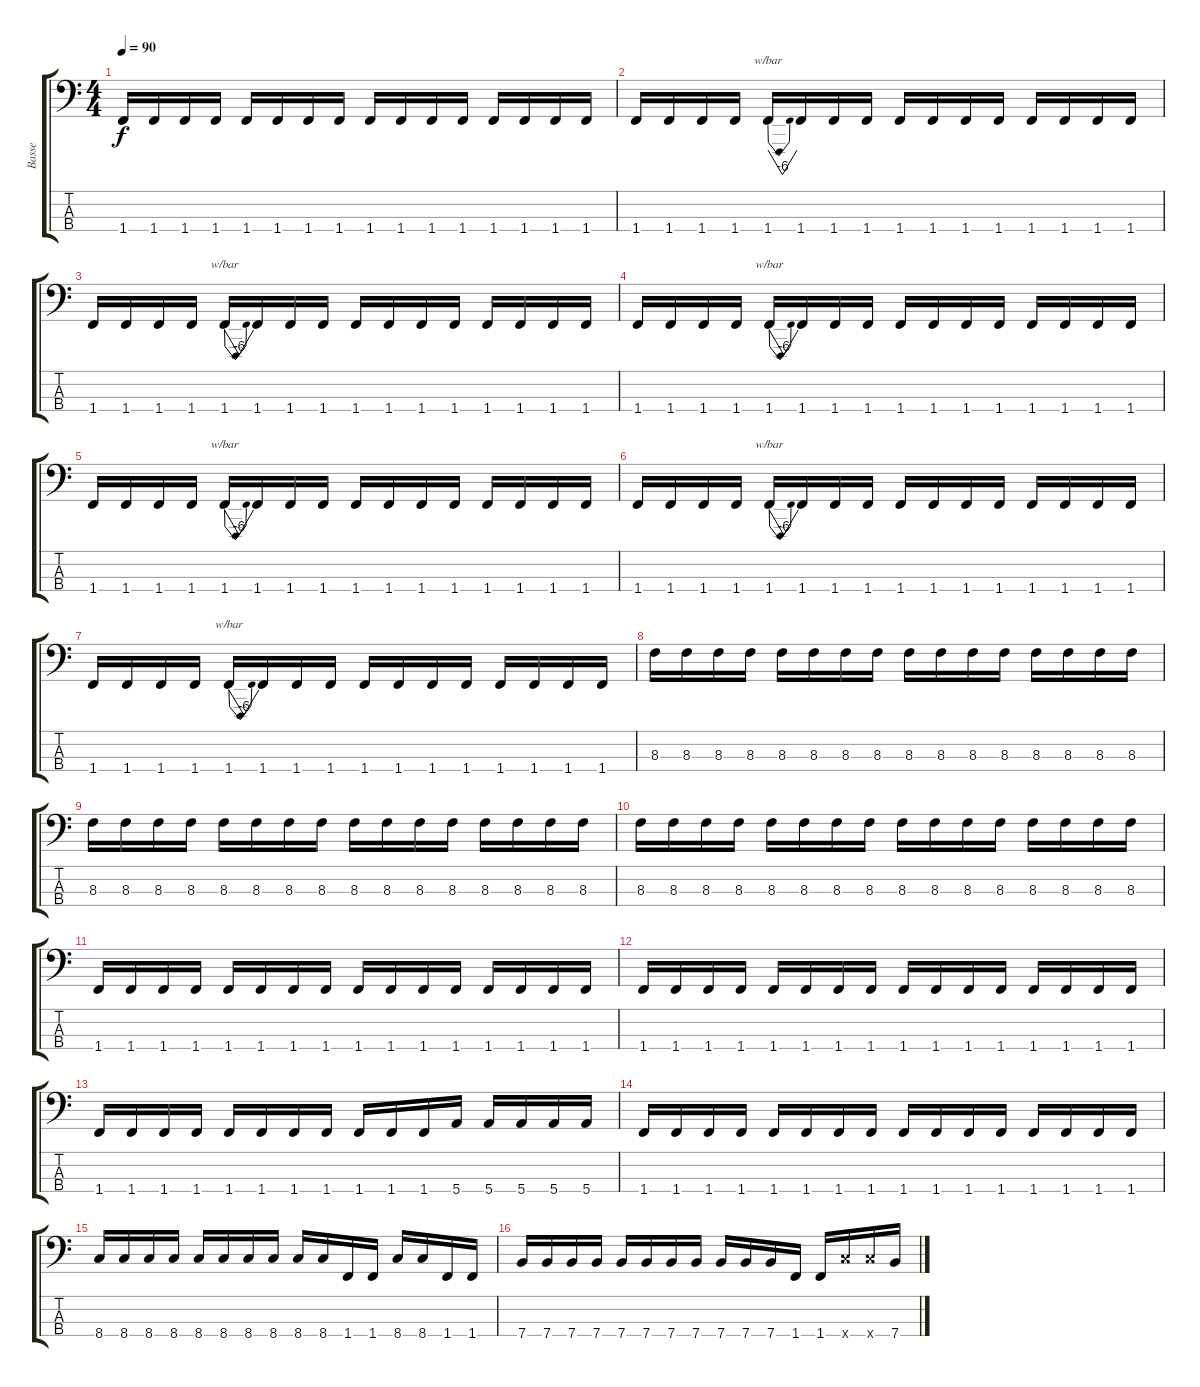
\track ("Basse" "Basse") {instrument electricbasspick}
\staff {score tabs}
\tuning (G2 D2 A1 E1) {hide}
\ts (4 4)
\tempo 90
\clef f4
\ks c
1.4.16{dy f} 1.4.16 1.4.16 1.4.16 1.4.16 1.4.16 1.4.16 1.4.16 1.4.16 1.4.16 1.4.16 1.4.16 1.4.16 1.4.16 1.4.16 1.4.16 |
1.4.16 1.4.16 1.4.16 1.4.16 1.4.16{tbe (dip default 0 0 30 -24 60 0)} 1.4.16 1.4.16 1.4.16 1.4.16 1.4.16 1.4.16 1.4.16 1.4.16 1.4.16 1.4.16 1.4.16 |
1.4.16 1.4.16 1.4.16 1.4.16 1.4.16{tbe (dip default 0 0 30 -24 60 0)} 1.4.16 1.4.16 1.4.16 1.4.16 1.4.16 1.4.16 1.4.16 1.4.16 1.4.16 1.4.16 1.4.16 |
1.4.16 1.4.16 1.4.16 1.4.16 1.4.16{tbe (dip default 0 0 30 -24 60 0)} 1.4.16 1.4.16 1.4.16 1.4.16 1.4.16 1.4.16 1.4.16 1.4.16 1.4.16 1.4.16 1.4.16 |
1.4.16 1.4.16 1.4.16 1.4.16 1.4.16{tbe (dip default 0 0 30 -24 60 0)} 1.4.16 1.4.16 1.4.16 1.4.16 1.4.16 1.4.16 1.4.16 1.4.16 1.4.16 1.4.16 1.4.16 |
1.4.16 1.4.16 1.4.16 1.4.16 1.4.16{tbe (dip default 0 0 30 -24 60 0)} 1.4.16 1.4.16 1.4.16 1.4.16 1.4.16 1.4.16 1.4.16 1.4.16 1.4.16 1.4.16 1.4.16 |
1.4.16 1.4.16 1.4.16 1.4.16 1.4.16{tbe (dip default 0 0 30 -24 60 0)} 1.4.16 1.4.16 1.4.16 1.4.16 1.4.16 1.4.16 1.4.16 1.4.16 1.4.16 1.4.16 1.4.16 |
8.3.16 8.3.16 8.3.16 8.3.16 8.3.16 8.3.16 8.3.16 8.3.16 8.3.16 8.3.16 8.3.16 8.3.16 8.3.16 8.3.16 8.3.16 8.3.16 |
8.3.16 8.3.16 8.3.16 8.3.16 8.3.16 8.3.16 8.3.16 8.3.16 8.3.16 8.3.16 8.3.16 8.3.16 8.3.16 8.3.16 8.3.16 8.3.16 |
8.3.16 8.3.16 8.3.16 8.3.16 8.3.16 8.3.16 8.3.16 8.3.16 8.3.16 8.3.16 8.3.16 8.3.16 8.3.16 8.3.16 8.3.16 8.3.16 |
1.4.16 1.4.16 1.4.16 1.4.16 1.4.16 1.4.16 1.4.16 1.4.16 1.4.16 1.4.16 1.4.16 1.4.16 1.4.16 1.4.16 1.4.16 1.4.16 |
1.4.16 1.4.16 1.4.16 1.4.16 1.4.16 1.4.16 1.4.16 1.4.16 1.4.16 1.4.16 1.4.16 1.4.16 1.4.16 1.4.16 1.4.16 1.4.16 |
1.4.16 1.4.16 1.4.16 1.4.16 1.4.16 1.4.16 1.4.16 1.4.16 1.4.16 1.4.16 1.4.16 5.4.16 5.4.16 5.4.16 5.4.16 5.4.16 |
1.4.16 1.4.16 1.4.16 1.4.16 1.4.16 1.4.16 1.4.16 1.4.16 1.4.16 1.4.16 1.4.16 1.4.16 1.4.16 1.4.16 1.4.16 1.4.16 |
8.4.16 8.4.16 8.4.16 8.4.16 8.4.16 8.4.16 8.4.16 8.4.16 8.4.16 8.4.16 1.4.16 1.4.16 8.4.16 8.4.16 1.4.16 1.4.16 |
7.4.16 7.4.16 7.4.16 7.4.16 7.4.16 7.4.16 7.4.16 7.4.16 7.4.16 7.4.16 7.4.16 1.4.16 1.4.16 8.4{x}.16 8.4{x}.16 7.4.16
